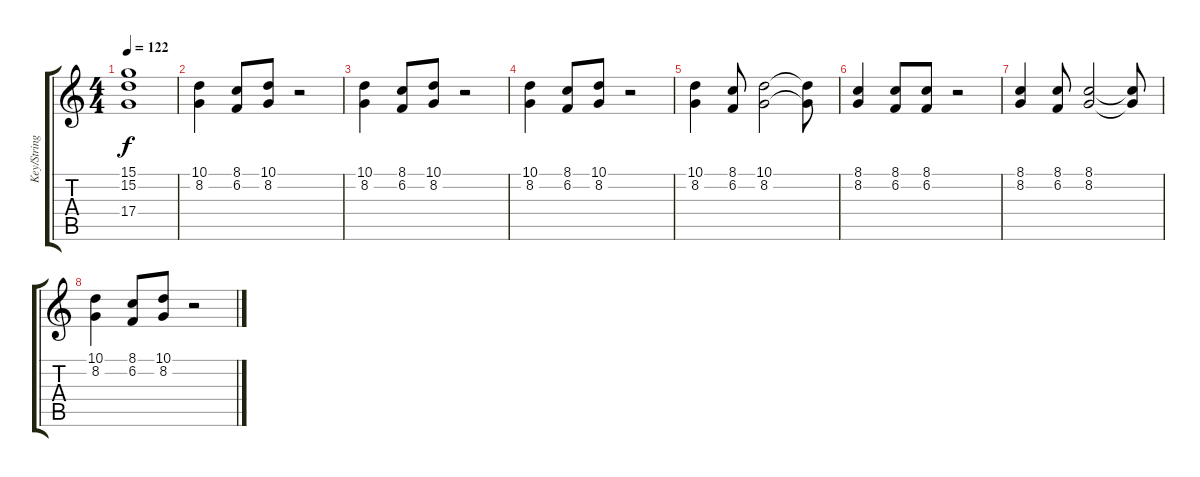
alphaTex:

\track ("Key/Strings" "Key/String") {instrument lead2sawtooth}
\staff {score tabs}
\tuning (E4 B3 G3 D3 A2 E2) {hide}
\ts (4 4)
\tempo 122
\clef g2
\ks c
(15.1{t} 15.2{t} 17.4{t}).1{dy f} |
(10.1 8.2).4{instrument lead2sawtooth} (8.1 6.2).8 (10.1 8.2).8 r.2 |
(10.1 8.2).4 (8.1 6.2).8 (10.1 8.2).8 r.2 |
(10.1 8.2).4 (8.1 6.2).8 (10.1 8.2).8 r.2 |
(10.1 8.2).4 (8.1 6.2).8 (10.1 8.2).2 (10.1{t} 8.2{t}).8 |
(8.1 8.2).4 (8.1 6.2).8 (8.1 6.2).8 r.2 |
(8.1 8.2).4 (8.1 6.2).8 (8.1 8.2).2 (8.1{t} 8.2{t}).8 |
(10.1 8.2).4 (8.1 6.2).8 (10.1 8.2).8 r.2
